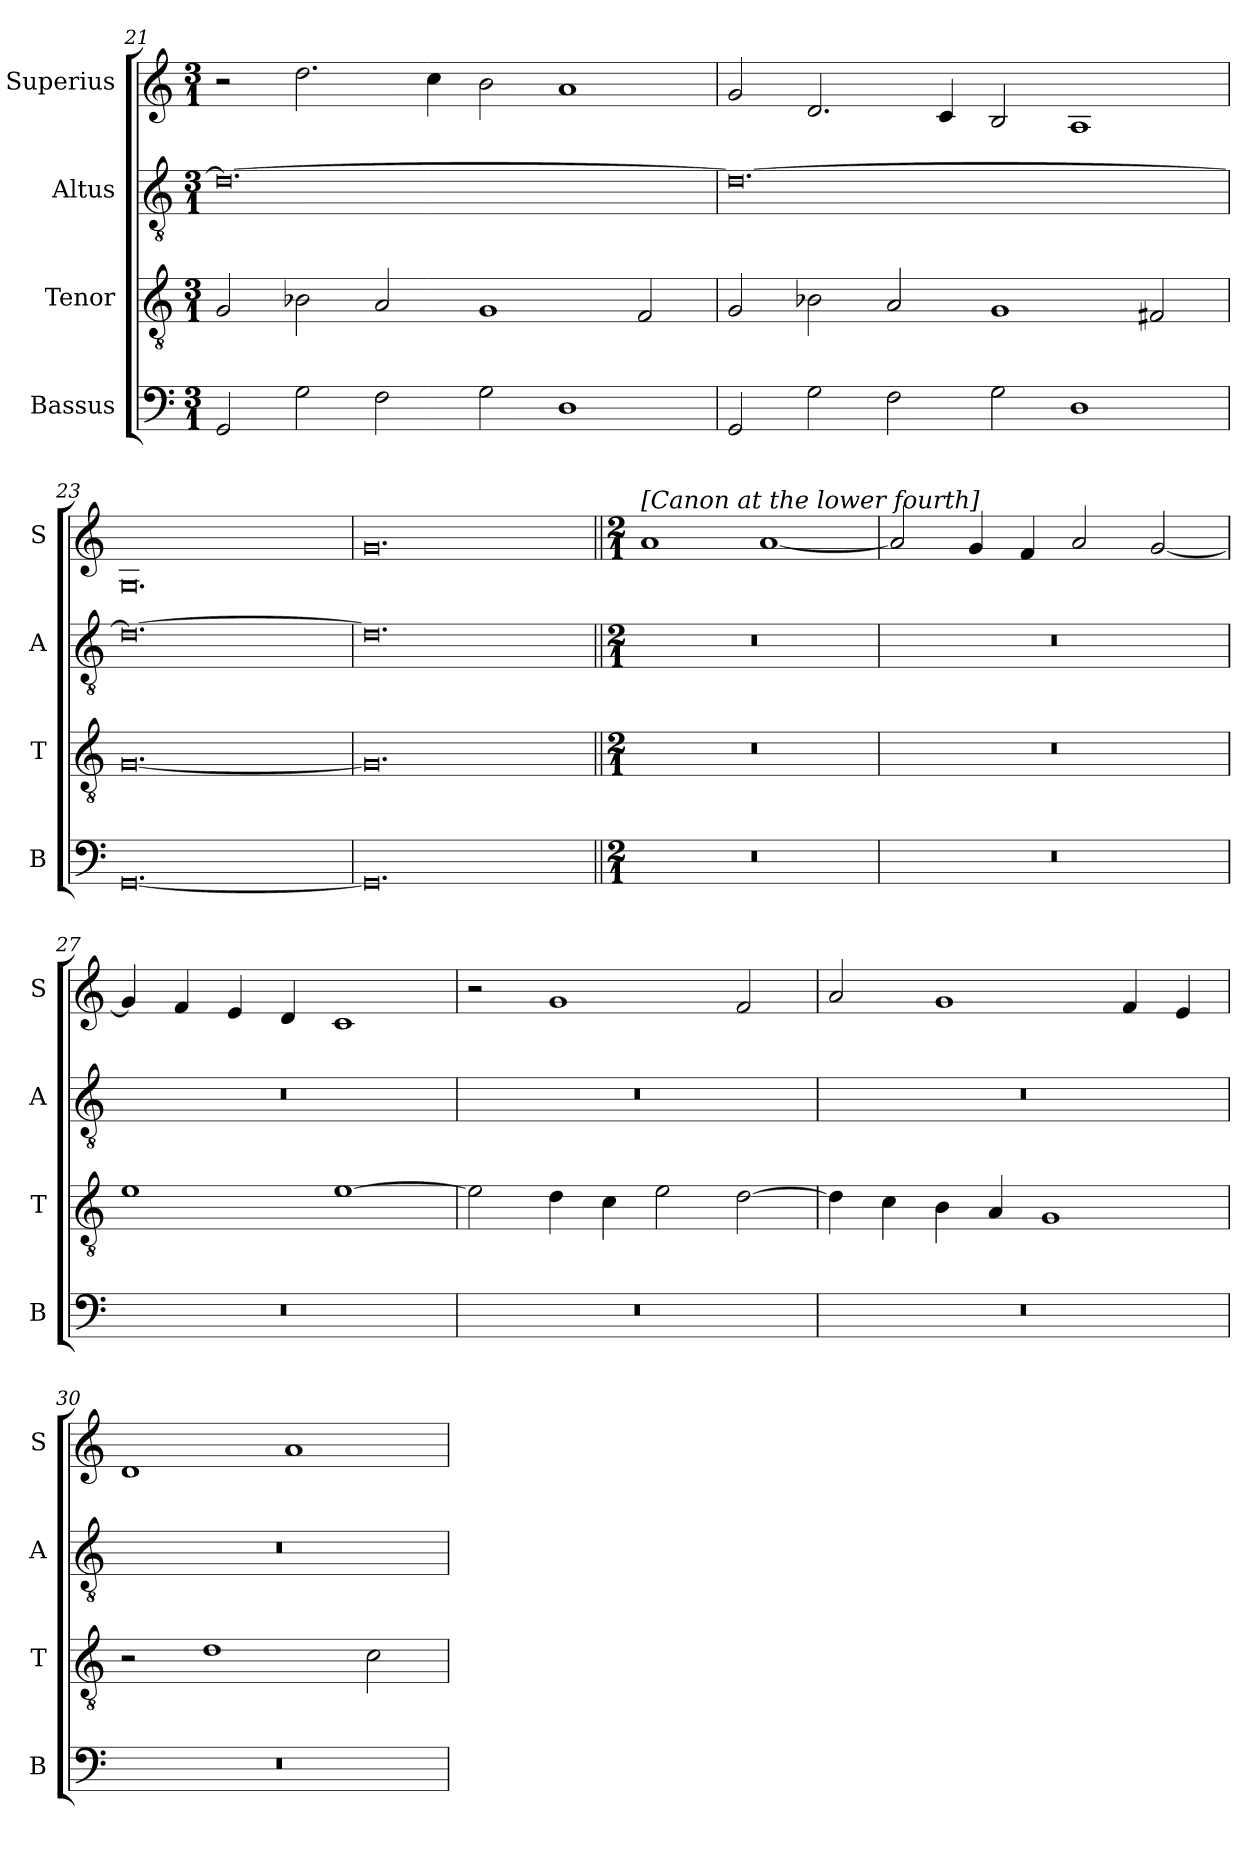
**kern	**kern	**kern	**kern
*part4	*part3	*part2	*part1
*staff4	*staff3	*staff2	*staff1
*I"Bassus	*I"Tenor	*I"Altus	*I"Superius
*I'B	*I'T	*I'A	*I'S
*clefF4	*clefGv2	*clefGv2	*clefG2
*k[]	*k[]	*k[]	*k[]
*M3/1	*M3/1	*M3/1	*M3/1
=21	=21	=21	=21
2GG/	2G/	0.d_	2r
2G\	2B-X\	.	2.dd\
2F\	2A/	.	.
.	.	.	4cc\
2G\	1G	.	2b\
1D	.	.	1a
.	2F/	.	.
=22	=22	=22	=22
2GG/	2G/	0.d_	2g/
2G\	2B-X\	.	2.d/
2F\	2A/	.	.
.	.	.	4c/
2G\	1G	.	2B/
1D	.	.	1A
.	2F#X/	.	.
=23	=23	=23	=23
[0.GG	[0.G	0.d_	0.G
=24	=24	=24	=24
0.GG]	0.G]	0.d]	0.g
!!LO:LB:g=z
=25||	=25||	=25||	=25||
*M2/1	*M2/1	*M2/1	*M2/1
!	!	!	!LO:TX:a:t=[Canon at the lower fourth]
0r	0r	0r	1a
.	.	.	[1a
=26	=26	=26	=26
0r	0r	0r	2a/]
.	.	.	4g/
.	.	.	4f/
.	.	.	2a/
.	.	.	[2g/
=27	=27	=27	=27
0r	1e	0r	4g/]
.	.	.	4f/
.	.	.	4e/
.	.	.	4d/
.	[1e	.	1c
=28	=28	=28	=28
0r	2e\]	0r	2r
.	4d\	.	1g
.	4c\	.	.
.	2e\	.	.
.	[2d\	.	2f/
=29	=29	=29	=29
0r	4d\]	0r	2a/
.	4c\	.	.
.	4B\	.	1g
.	4A/	.	.
.	1G	.	.
.	.	.	4f/
.	.	.	4e/
=30	=30	=30	=30
0r	2r	0r	1d
.	1d	.	.
.	.	.	1a
.	2c\	.	.
=	=	=	=
*-	*-	*-	*-
